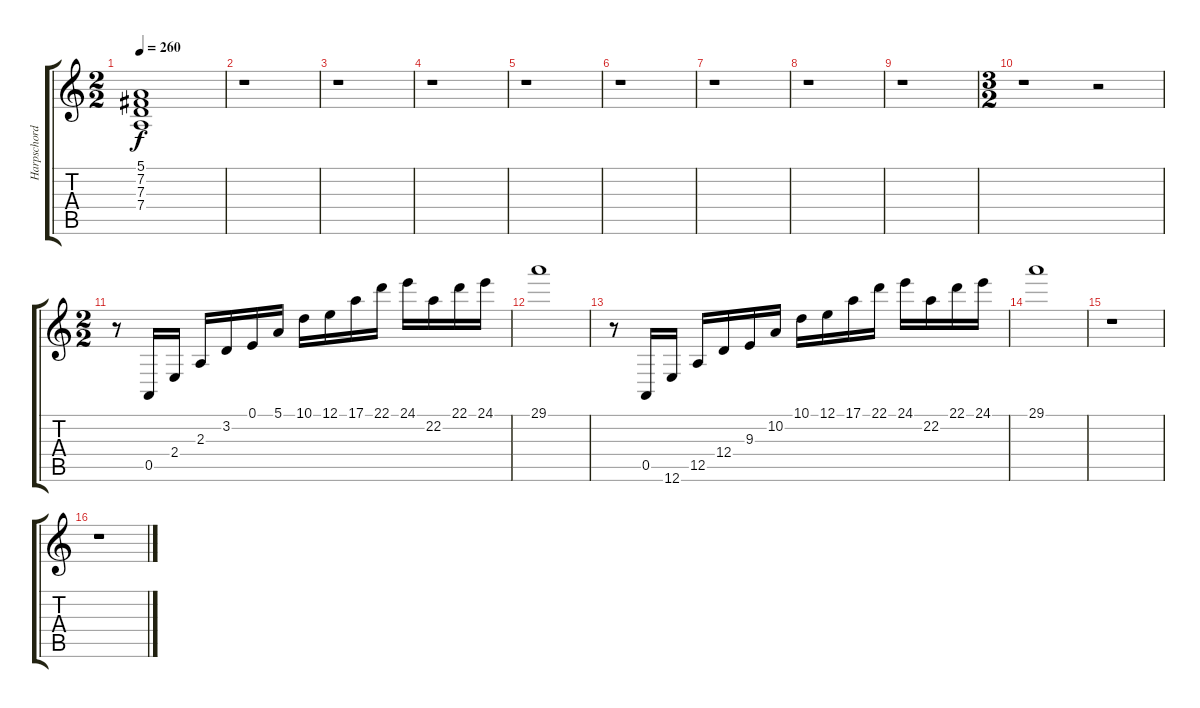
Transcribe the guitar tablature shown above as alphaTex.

\track ("Harpschord" "Harpschord") {instrument harpsichord}
\staff {score tabs}
\tuning (E4 B3 G3 D3 A2 E2) {hide}
\ts (2 2)
\tempo 260
\clef g2
\ks c
(5.1{t} 7.2{t} 7.3{t} 7.4{t}).1{dy f} |
r.1 |
r.1 |
r.1 |
r.1 |
r.1 |
r.1 |
r.1 |
r.1 |
\ts (3 2)
r.1 r.2 |
\ts (2 2)
r.8 0.5.16 2.4.16 2.3.16 3.2.16 0.1.16 5.1.16 10.1.16 12.1.16 17.1.16 22.1.16 24.1.16 22.2.16 22.1.16 24.1.16 |
29.1.1 |
r.8 0.5.16 12.6.16 12.5.16 12.4.16 9.3.16 10.2.16 10.1.16 12.1.16 17.1.16 22.1.16 24.1.16 22.2.16 22.1.16 24.1.16 |
29.1.1 |
r.1 |
r.1
